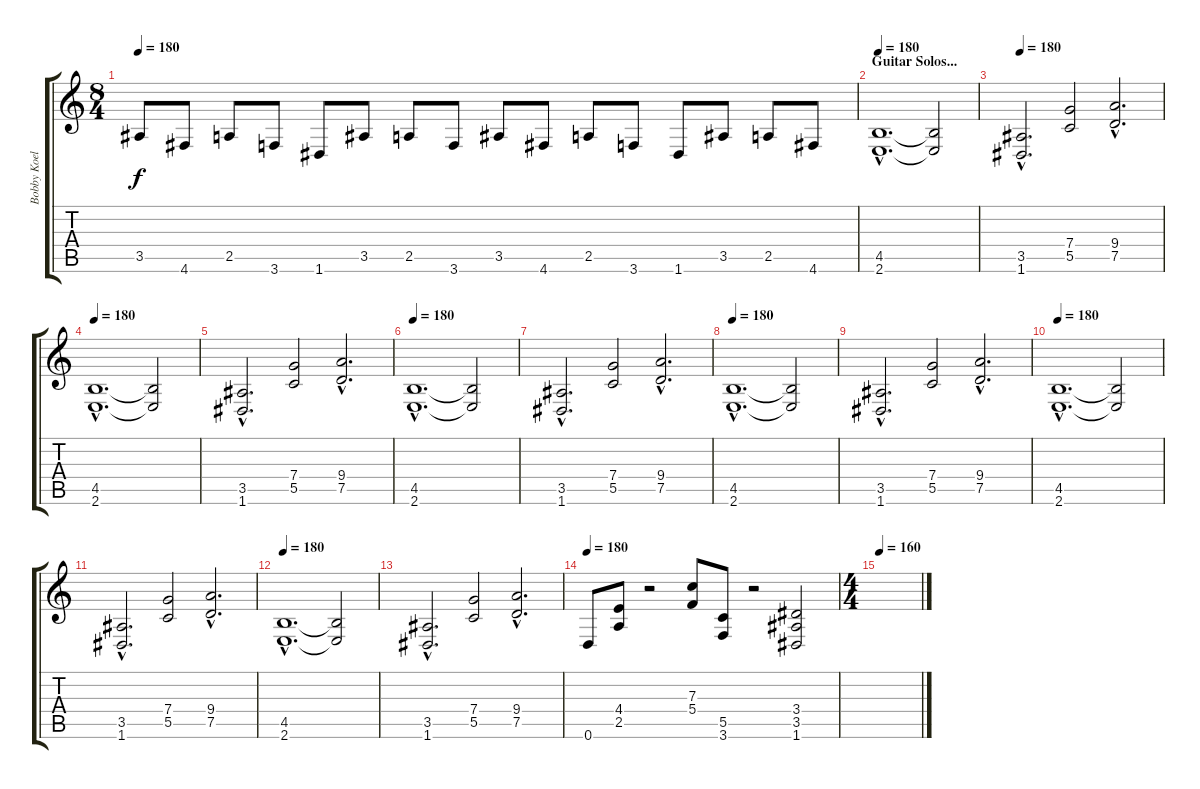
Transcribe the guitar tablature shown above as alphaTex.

\track ("Bobby Koelble" "Bobby Koel") {instrument overdrivenguitar}
\staff {score tabs}
\tuning (D4 A3 F3 C3 G2 D2) {hide}
\ts (8 4)
\tempo 180
\clef g2
\ks c
3.5.8{dy f} 4.6.8 2.5.8 3.6.8 1.6.8 3.5.8 2.5.8 3.6.8 3.5.8 4.6.8 2.5.8 3.6.8 1.6.8 3.5.8 2.5.8 4.6.8 |
\section ("" "Guitar Solos...")
\tempo 180
(4.5{hac} 2.6{hac}).1{d} (4.5{t} 2.6{t}).2 |
\tempo 180
(3.5{hac} 1.6{hac}).2{d} (7.4 5.5).2 (9.4{hac} 7.5{hac}).2{d} |
\tempo 180
(4.5{hac} 2.6{hac}).1{d} (4.5{t} 2.6{t}).2 |
(3.5{hac} 1.6{hac}).2{d} (7.4 5.5).2 (9.4{hac} 7.5{hac}).2{d} |
\tempo 180
(4.5{hac} 2.6{hac}).1{d} (4.5{t} 2.6{t}).2 |
(3.5{hac} 1.6{hac}).2{d} (7.4 5.5).2 (9.4{hac} 7.5{hac}).2{d} |
\tempo 180
(4.5{hac} 2.6{hac}).1{d} (4.5{t} 2.6{t}).2 |
(3.5{hac} 1.6{hac}).2{d} (7.4 5.5).2 (9.4{hac} 7.5{hac}).2{d} |
\tempo 180
(4.5{hac} 2.6{hac}).1{d} (4.5{t} 2.6{t}).2 |
(3.5{hac} 1.6{hac}).2{d} (7.4 5.5).2 (9.4{hac} 7.5{hac}).2{d} |
\tempo 180
(4.5{hac} 2.6{hac}).1{d} (4.5{t} 2.6{t}).2 |
(3.5{hac} 1.6{hac}).2{d} (7.4 5.5).2 (9.4{hac} 7.5{hac}).2{d} |
\tempo 180
0.6.8 (4.4 2.5).8 r.2 (7.3 5.4).8 (5.5 3.6).8 r.2 (3.4 3.5 1.6).2 |
\ts (4 4)
\tempo 160
